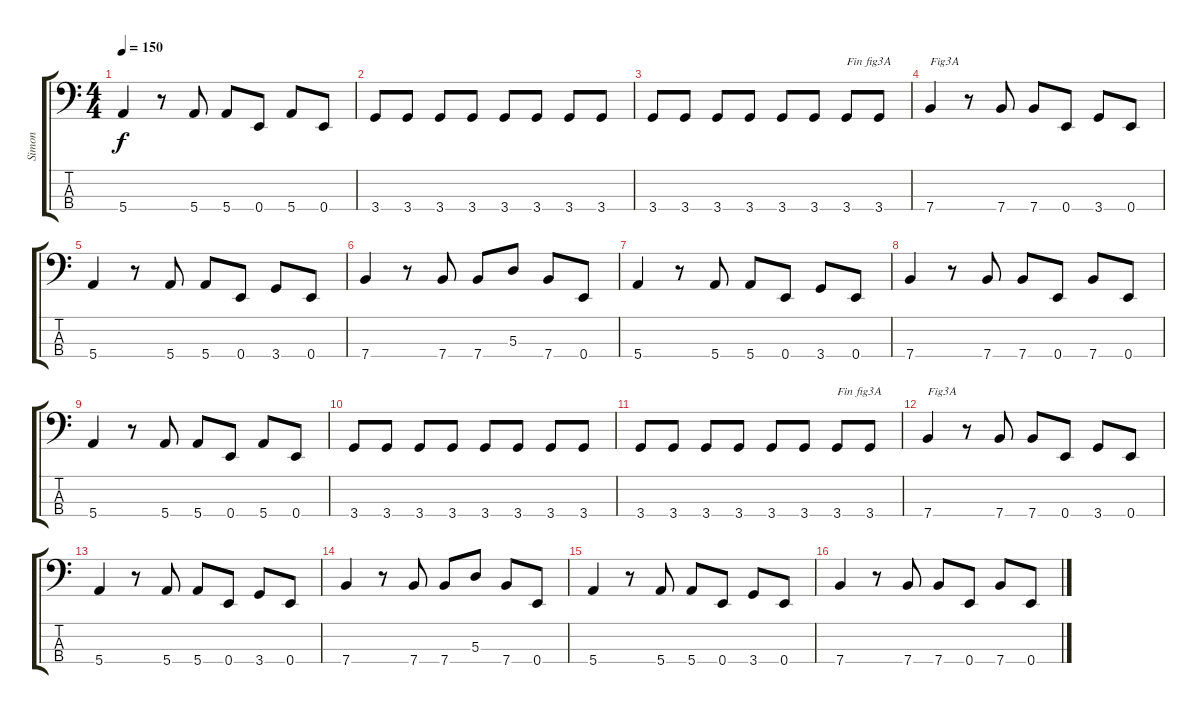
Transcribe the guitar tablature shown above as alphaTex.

\track ("Simon" "Simon") {instrument electricbassfinger}
\staff {score tabs}
\tuning (G2 D2 A1 E1) {hide}
\ts (4 4)
\tempo 150
\clef f4
\ks c
5.4.4{dy f} r.8 5.4.8 5.4.8 0.4.8 5.4.8 0.4.8 |
3.4.8 3.4.8 3.4.8 3.4.8 3.4.8 3.4.8 3.4.8 3.4.8 |
3.4.8 3.4.8 3.4.8 3.4.8 3.4.8 3.4.8 3.4.8{txt "Fin fig3A"} 3.4.8 |
7.4.4{txt "Fig3A"} r.8 7.4.8 7.4.8 0.4.8 3.4.8 0.4.8 |
5.4.4 r.8 5.4.8 5.4.8 0.4.8 3.4.8 0.4.8 |
7.4.4 r.8 7.4.8 7.4.8 5.3.8 7.4.8 0.4.8 |
5.4.4 r.8 5.4.8 5.4.8 0.4.8 3.4.8 0.4.8 |
7.4.4 r.8 7.4.8 7.4.8 0.4.8 7.4.8 0.4.8 |
5.4.4 r.8 5.4.8 5.4.8 0.4.8 5.4.8 0.4.8 |
3.4.8 3.4.8 3.4.8 3.4.8 3.4.8 3.4.8 3.4.8 3.4.8 |
3.4.8 3.4.8 3.4.8 3.4.8 3.4.8 3.4.8 3.4.8{txt "Fin fig3A"} 3.4.8 |
7.4.4{txt "Fig3A"} r.8 7.4.8 7.4.8 0.4.8 3.4.8 0.4.8 |
5.4.4 r.8 5.4.8 5.4.8 0.4.8 3.4.8 0.4.8 |
7.4.4 r.8 7.4.8 7.4.8 5.3.8 7.4.8 0.4.8 |
5.4.4 r.8 5.4.8 5.4.8 0.4.8 3.4.8 0.4.8 |
7.4.4 r.8 7.4.8 7.4.8 0.4.8 7.4.8 0.4.8
